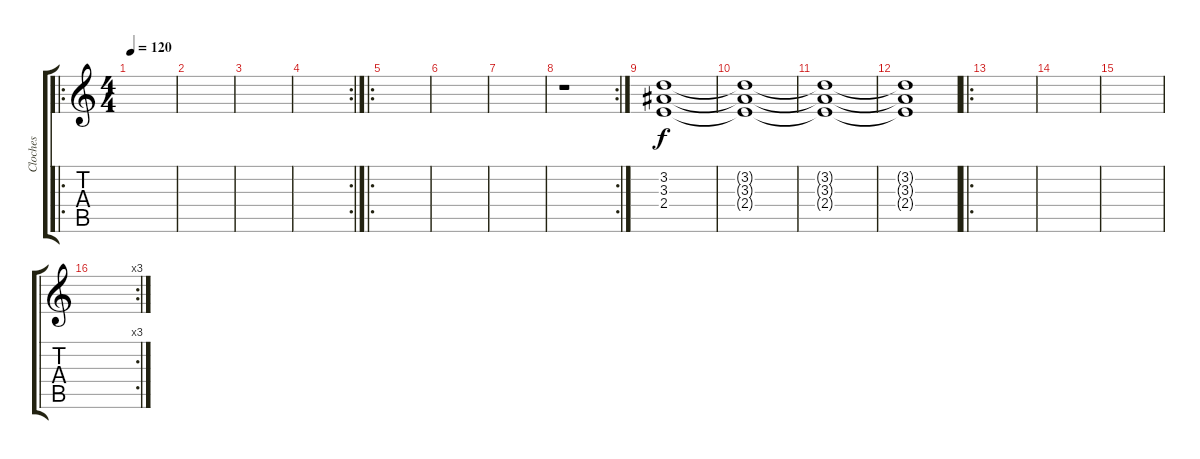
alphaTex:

\track ("Cloches" "Cloches") {instrument acousticguitarnylon}
\staff {score tabs}
\tuning (E4 B3 G3 D3 A2 E2) {hide}
\ro
\ts (4 4)
\tempo 120
\clef g2
\ks c
|
|
|
\rc 2
|
\ro
|
|
|
\rc 2
r.1 |
(3.2 3.3 2.4).1 |
(3.2{t} 3.3{t} 2.4{t}).1 |
(3.2{t} 3.3{t} 2.4{t}).1 |
(3.2{t} 3.3{t} 2.4{t}).1 |
\ro
|
|
|
\rc 3
